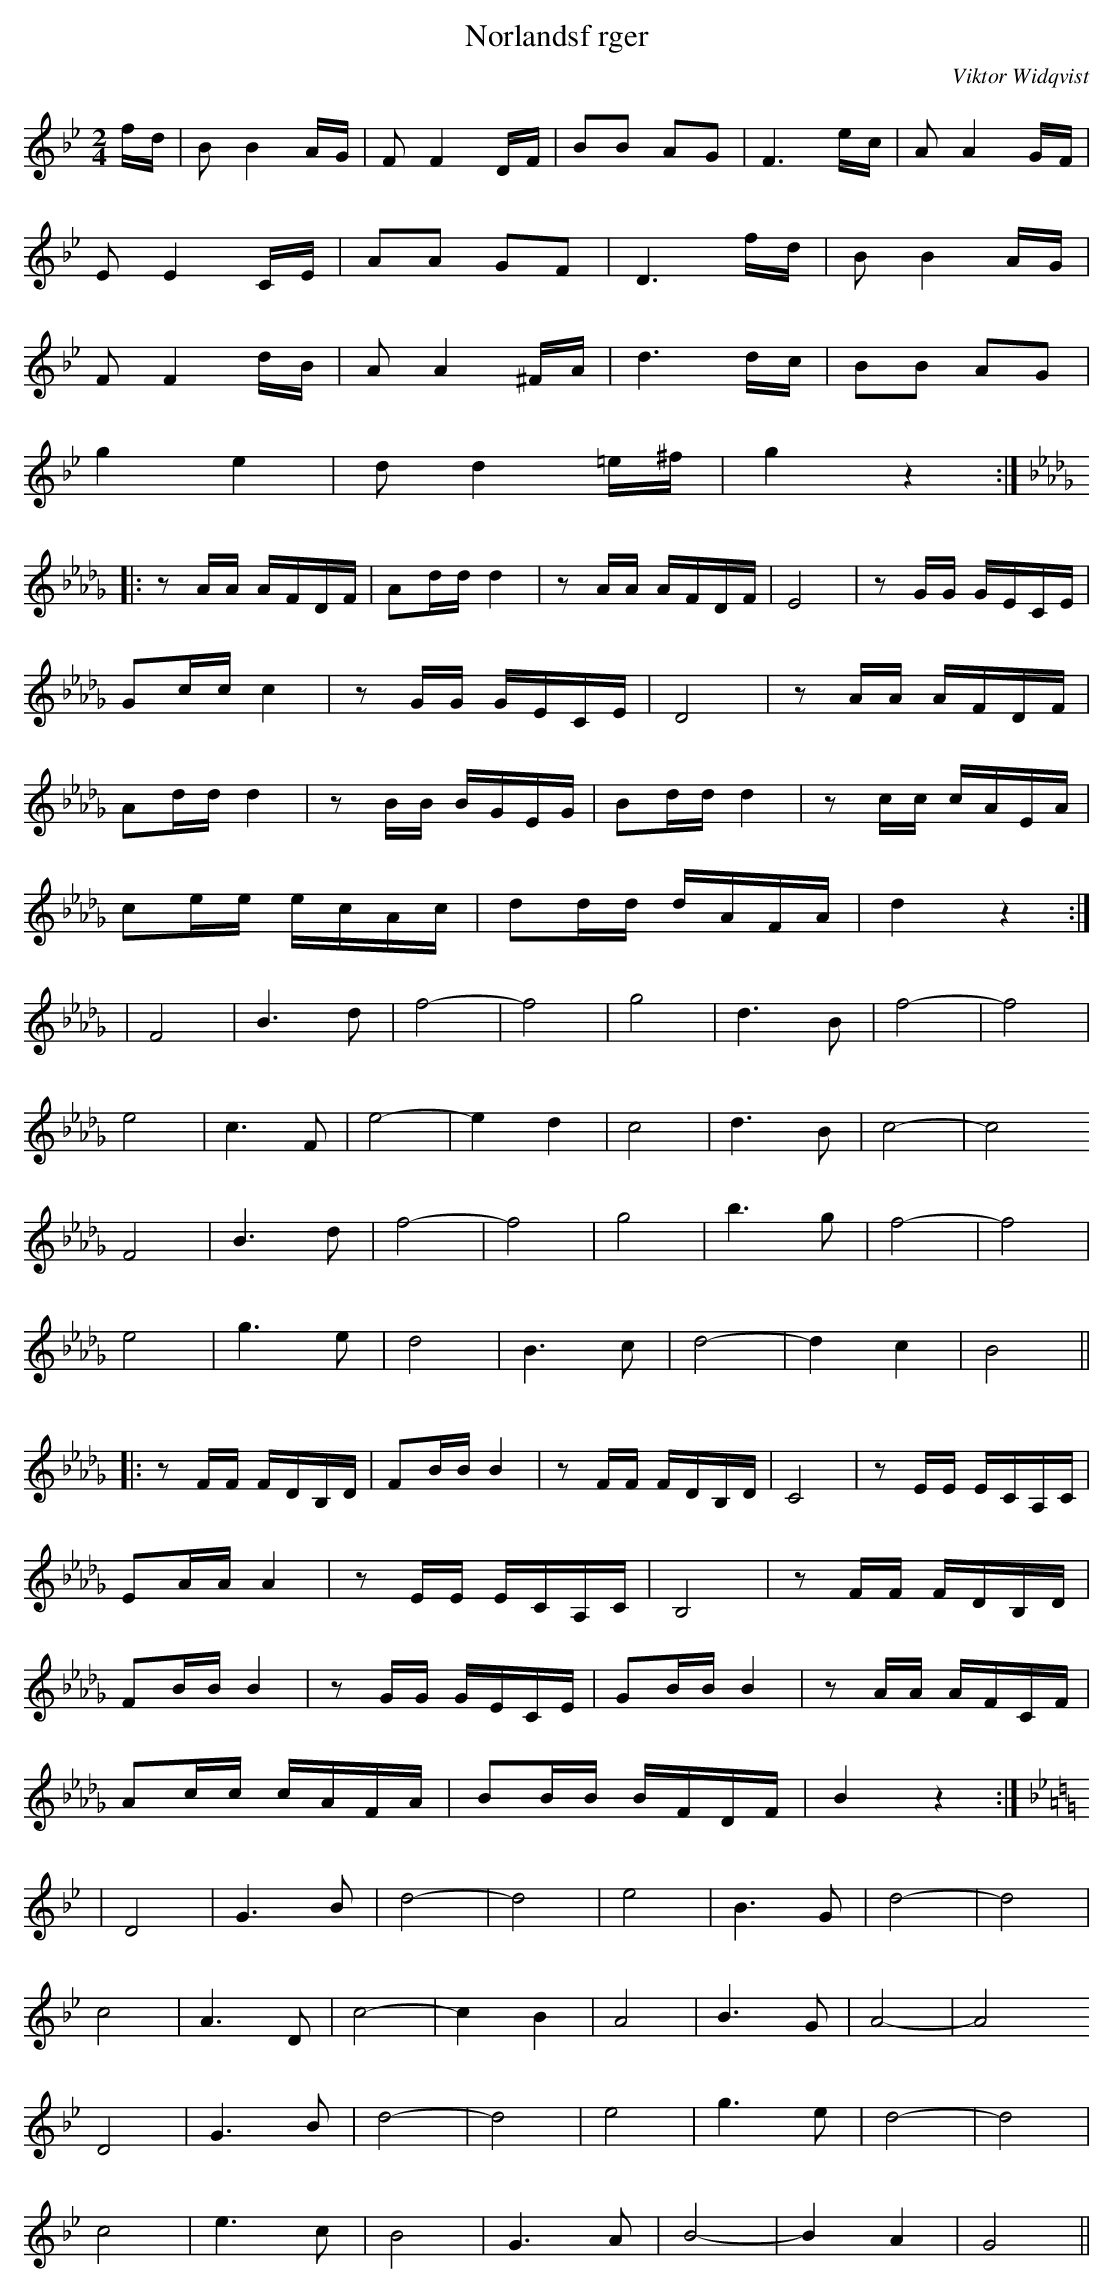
X:1
T:Norlandsf rger
M:2/4
C:Viktor Widqvist
L:1/8
K:Bb
f/d/ | BB2A/G/ | FF2D/F/ | BB AG | F3e/c/ | AA2G/F/ |
EE2C/E/ | AA GF | D3f/d/ | BB2 A/G/ |
FF2d/B/ | AA2^F/A/ | d3d/c/ | BB AG |
g2 e2 | dd2=e/^f/ | g2z2 :|
K:Db
|:zA/A/ A/F/D/F/ | Ad/d/ d2 |zA/A/ A/F/D/F/ | E4 |zG/G/ G/E/C/E/ |
Gc/c/ c2 |zG/G/ G/E/C/E/ | D4 |zA/A/ A/F/D/F/ |
Ad/d/ d2 |zB/B/ B/G/E/G/ | Bd/d/ d2 |zc/c/ c/A/E/A/ |
ce/e/ e/c/A/c/ | dd/d/ d/A/F/A/ | d2z2 :|
K:Bbm
|F4 | B2>d2 | f4- |f4| g4 | d2>B2 | f4- |f4|
e4 | c2>F2 | e4- | e2 d2 | c4 | d2>B2 | c4- | c4
F4 | B2>d2 | f4- |f4| g4 | b2>g2 | f4- |f4|
e4 | g2>e2 | d4 | B2>c2 | d4- | d2 c2 | B4 ||
|:zF/2F/2 F/2D/2B,/2D/2 | FB/2B/2 B2 |zF/2F/2 F/2D/2B,/2D/2 | C4 |zE/2E/2 E/2C/2A,/2C/2 |
EA/2A/2 A2 |zE/2E/2 E/2C/2A,/2C/2 | B,4 |zF/2F/2 F/2D/2B,/2D/2 |
FB/2B/2 B2 |zG/2G/2 G/2E/2C/2E/2 | GB/2B/2 B2 |zA/2A/2 A/2F/2C/2F/2 |
Ac/2c/2 c/2A/2F/2A/2 | BB/2B/2 B/2F/2D/2F/2 | B2z2 :|
K:Gm
|D4 | G2>B2 | d4- |d4| e4 | B2>G2 | d4- |d4|
c4 | A2>D2 | c4- | c2 B2 | A4 | B2>G2 | A4- | A4
D4 | G2>B2 | d4- |d4| e4 | g2>e2 | d4- |d4|
c4 | e2>c2 | B4 | G2>A2 | B4- | B2 A2 | G4 ||
